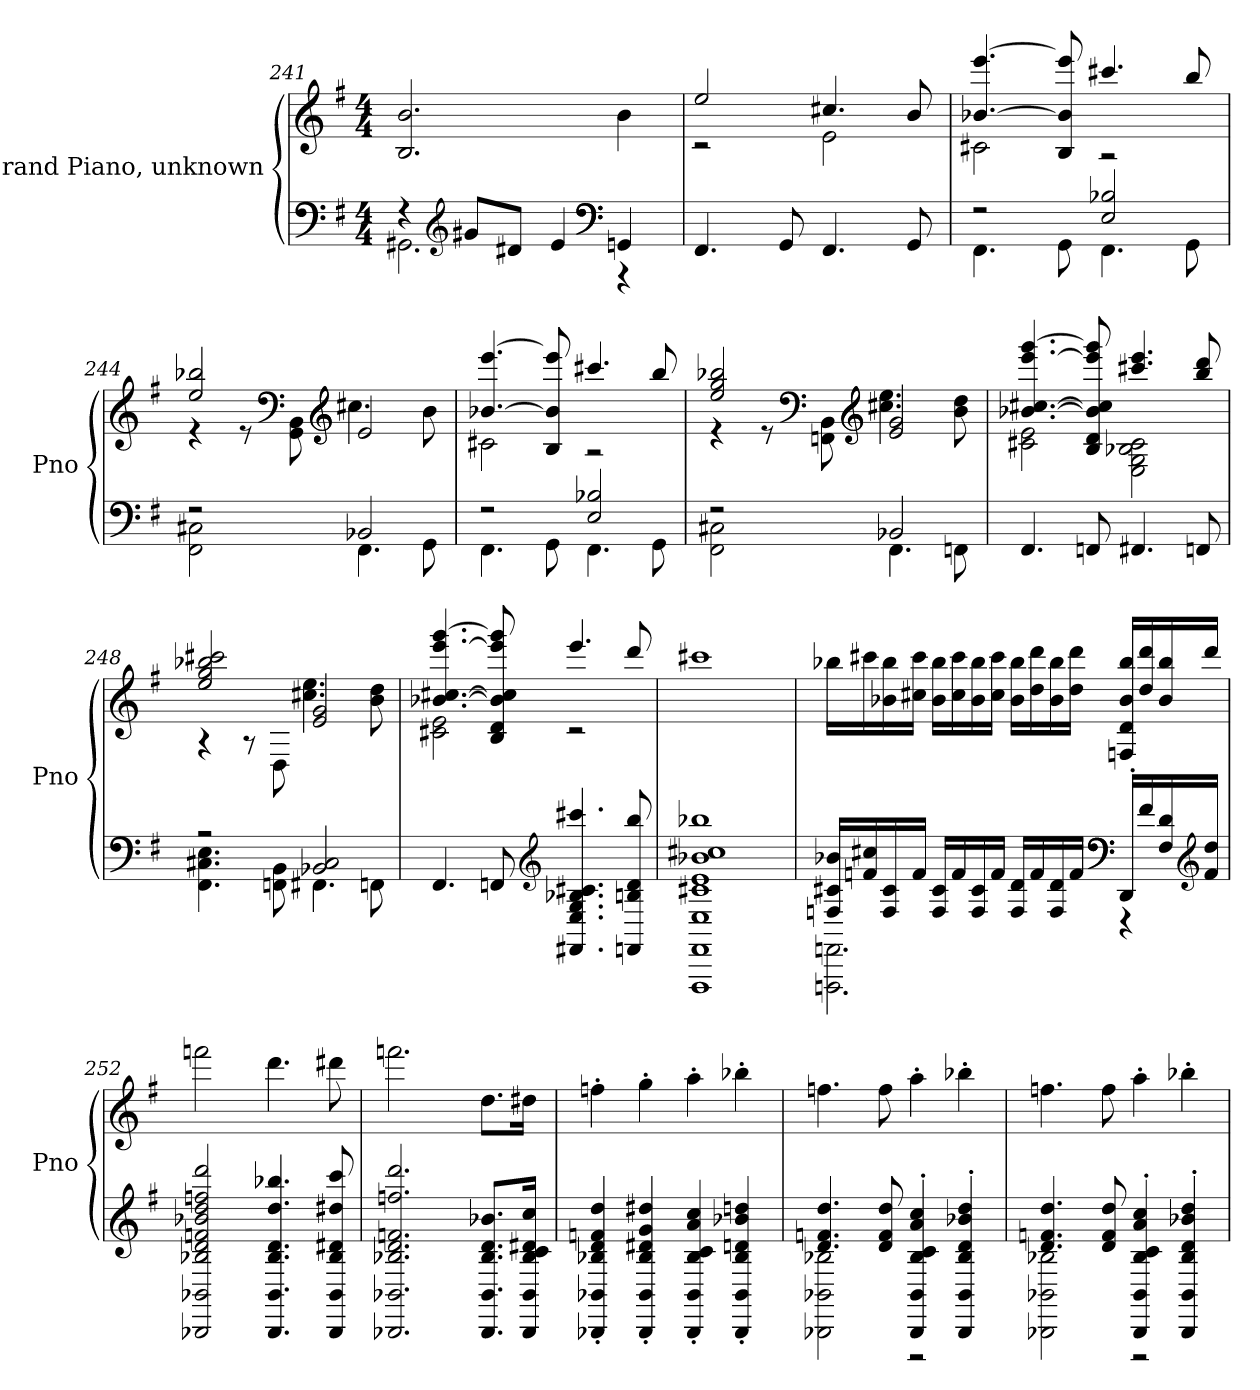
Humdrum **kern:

**kern	**kern
*part1	*part1
*staff2	*staff1
*I"Grand Piano, unknown	*
*I'Pno	*
*clefF4	*clefG2
*k[f#]	*k[f#]
*M4/4	*M4/4
=241	=241
*^	*
4r	2.GG#X\	2.B/ 2.b/
*clefG2	*	*
8g#X/L	.	.
8d#X/J	.	.
4e/	.	.
*clefF4	*	*
4GGn/	4r	4b\
*v	*v	*
=242	=242
*	*^
4.FF#/	2ee/	2r
8GG/	.	.
4.FF#/	4.cc#X/	2e\
8GG/	8b/	.
!!LO:LB:g=z	!!
=243	=243	=243
*^	*	*
2r	4.FF#\	[4.b-X/ [4.eee/	2c#X\
.	8GG\	8B/ 8b-/] 8eee/]	.
2E/ 2B-X/	4.FF#\	4.ccc#X/	2r
.	8GG\	8bb/	.
=244	=244	=244	=244
2r	2FF#\ 2C#X\	2ee/ 2bb-X/	4r
.	.	.	8r
*	*	*clefF4	*
.	.	.	8GG\ 8BB\
*	*	*clefG2	*
2BB-X/	4.FF#\	2e/	4.cc#X\
.	8GG\	.	8b\
=245	=245	=245	=245
2r	4.FF#\	[4.b-X/ [4.eee/	2c#X\
.	8GG\	8B/ 8b-/] 8eee/]	.
2E/ 2B-X/	4.FF#\	4.ccc#X/	2r
.	8GG\	8bb/	.
=246	=246	=246	=246
2r	2FF#\ 2C#X\	2ee/ 2gg/ 2bb-X/	4r
.	.	.	8r
*	*	*clefF4	*
.	.	.	8FFn\ 8BB\
*	*	*clefG2	*
2BB-X/	4.FF#\	2e/ 2g/	4.cc#X\ 4.ee\
.	8FFn\	.	8b\ 8dd\
*v	*v	*	*
!!LO:LB:g=z	!!
=247	=247	=247
4.FF#/	[4.b-X/ [4.cc#X/ [4.eee/ [4.ggg/	2c#X\ 2e\
8FFn/	8B/ 8d/ 8b-/] 8cc#/] 8eee/] 8ggg/]	.
4.FF#X/	4.ccc#X/ 4.eee/	2E\ 2G\ 2B-X\ 2c#\
8FFn/	8bb/ 8ddd/	.
=248	=248	=248
*^	*	*
2r	4.FF#\ 4.C#X\ 4.E\	2ee/ 2gg/ 2bb-X/ 2ccc#X/	4r
.	.	.	8r
.	8FFn\ 8BB\	.	8D\
2BB-X/ 2C#/	4.FF#X\	2e/ 2g/	4.cc#X\ 4.ee\
.	8FFn\	.	8b\ 8dd\
*v	*v	*	*
=249	=249	=249
4.FF#/	[4.b-X/ [4.cc#X/ [4.eee/ [4.ggg/	2c#X\ 2e\
8FFn/	8B/ 8d/ 8b-/] 8cc#/] 8eee/] 8ggg/]	.
*clefG2	*	*
4.FF#X/ 4.E/ 4.G/ 4.B-X/ 4.c#X/ 4.ccc#X/	4.eee/	2r
8FFn/ 8Bn/ 8d/ 8bb/	8ddd/	.
*	*v	*v
=250	=250
1FFF# 1FF# 1E 1c#X 1e 1b-X 1cc#X 1bb-X	1ccc#X
!!LO:LB:g=z
=251	=251
*^	*
16Fn/ 16c#X/ 16b-X/LL	2.FFFn\ 2.FFn\	16bb-X\LL
16fn/ 16cc#X/	.	16ccc#X\
16F/ 16c#/	.	16b-X\ 16bb-\
16f/JJ	.	16cc#X\ 16ccc#\JJ
16F/ 16c#/LL	.	16b-\ 16bb-\LL
16f/	.	16cc#\ 16ccc#\
16F/ 16c#/	.	16b-\ 16bb-\
16f/JJ	.	16cc#\ 16ccc#\JJ
16F/ 16d/LL	.	16b-\ 16bb-\LL
16f/	.	16dd\ 16ddd\
16F/ 16d/	.	16b-\ 16bb-\
16f/JJ	.	16dd\ 16ddd\JJ
*clefF4	*	*
16DD'/LL	4r	16Fn/ 16d/ 16b-/ 16bb-/LL
16f/	.	16dd/ 16ddd/
16F/ 16d/	.	16b-/ 16bb-/
*clefG2	*	*
16f/ 16dd/JJ	.	16ddd/JJ
*v	*v	*
=252	=252
2BBB-X/ 2BB-X/ 2B-X/ 2d/ 2fn/ 2b-X/ 2dd/ 2ffn/ 2ddd/	2fffn\
4.BBB-/ 4.BB-/ 4.B-/ 4.d/ 4.dd/ 4.bb-X/	4.ddd\
8BBB-/ 8BB-/ 8B-/ 8d#X/ 8dd#X/ 8ccc/	8ddd#X\
=253	=253
2.BBB-X/ 2.BB-X/ 2.B-X/ 2.d/ 2.fn/ 2.ffn/ 2.ddd/	2.fffn\
8.BBB-/ 8.BB-/ 8.B-/ 8.d/ 8.b-X/L	8.dd\L
16BBB-/ 16BB-/ 16B-/ 16c/ 16d#X/ 16cc/Jk	16dd#X\Jk
!!LO:LB:g=z
=254	=254
4BBB-X/' 4BB-X/' 4B-X/' 4d/' 4fn/' 4dd/'	4ffn'\
4BBB-/' 4BB-/' 4B-/' 4d#X/' 4g/' 4dd#X/'	4gg'\
4BBB-/' 4BB-/' 4B-/' 4c/' 4a/' 4cc/'	4aa'\
4BBB-/' 4BB-/' 4B-/' 4dn/' 4b-X/' 4ddn/'	4bb-X'\
=255	=255
*^	*
4.d/ 4.fn/ 4.dd/	2BBB-X\ 2BB-X\ 2B-X\	4.ffn\
8d/ 8f/ 8dd/	.	8ff\
4BBB-/' 4BB-/' 4B-/' 4c/' 4a/' 4cc/'	2r	4aa'\
4BBB-/' 4BB-/' 4B-/' 4d/' 4b-X/' 4dd/'	.	4bb-X'\
=256	=256	=256
4.d/ 4.fn/ 4.dd/	2BBB-X\ 2BB-X\ 2B-X\	4.ffn\
8d/ 8f/ 8dd/	.	8ff\
4BBB-/' 4BB-/' 4B-/' 4c/' 4a/' 4cc/'	2r	4aa'\
4BBB-/' 4BB-/' 4B-/' 4d/' 4b-X/' 4dd/'	.	4bb-X'\
*v	*v	*
=	=
*-	*-
